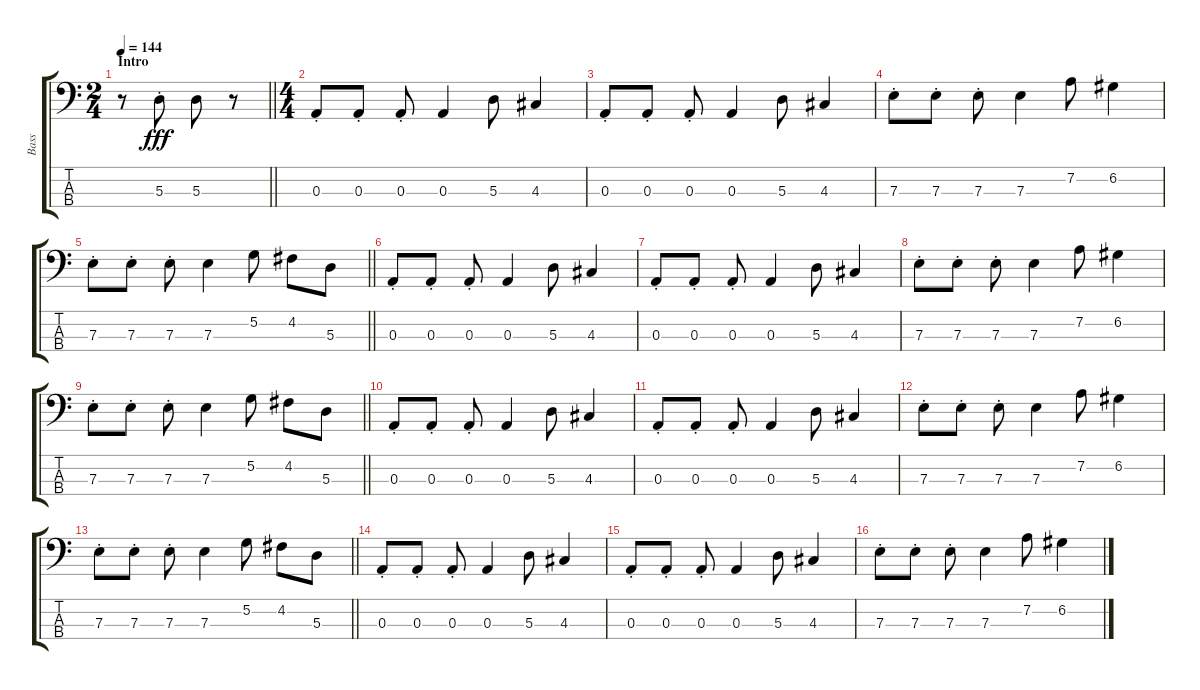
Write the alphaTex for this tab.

\track ("Bass" "Bass") {instrument fretlessbass}
\staff {score tabs}
\tuning (G2 D2 A1 E1) {hide}
\ts (2 4)
\section ("" "Intro")
\tempo 144
\clef f4
\barLineRight lightlight
\ks c
r.8{dy fff instrument fretlessbass} 5.3{st}.8 5.3.8 r.8 |
\ts (4 4)
0.3{st}.8 0.3{st}.8 0.3{st}.8 0.3.4 5.3.8 4.3.4 |
0.3{st}.8 0.3{st}.8 0.3{st}.8 0.3.4 5.3.8 4.3.4 |
7.3{st}.8 7.3{st}.8 7.3{st}.8 7.3.4 7.2.8 6.2.4 |
\barLineRight lightlight
7.3{st}.8 7.3{st}.8 7.3{st}.8 7.3.4 5.2.8 4.2.8 5.3.8 |
0.3{st}.8 0.3{st}.8 0.3{st}.8 0.3.4 5.3.8 4.3.4 |
0.3{st}.8 0.3{st}.8 0.3{st}.8 0.3.4 5.3.8 4.3.4 |
7.3{st}.8 7.3{st}.8 7.3{st}.8 7.3.4 7.2.8 6.2.4 |
\barLineRight lightlight
7.3{st}.8 7.3{st}.8 7.3{st}.8 7.3.4 5.2.8 4.2.8 5.3.8 |
0.3{st}.8 0.3{st}.8 0.3{st}.8 0.3.4 5.3.8 4.3.4 |
0.3{st}.8 0.3{st}.8 0.3{st}.8 0.3.4 5.3.8 4.3.4 |
7.3{st}.8 7.3{st}.8 7.3{st}.8 7.3.4 7.2.8 6.2.4 |
\barLineRight lightlight
7.3{st}.8 7.3{st}.8 7.3{st}.8 7.3.4 5.2.8 4.2.8 5.3.8 |
0.3{st}.8 0.3{st}.8 0.3{st}.8 0.3.4 5.3.8 4.3.4 |
0.3{st}.8 0.3{st}.8 0.3{st}.8 0.3.4 5.3.8 4.3.4 |
7.3{st}.8 7.3{st}.8 7.3{st}.8 7.3.4 7.2.8 6.2.4
